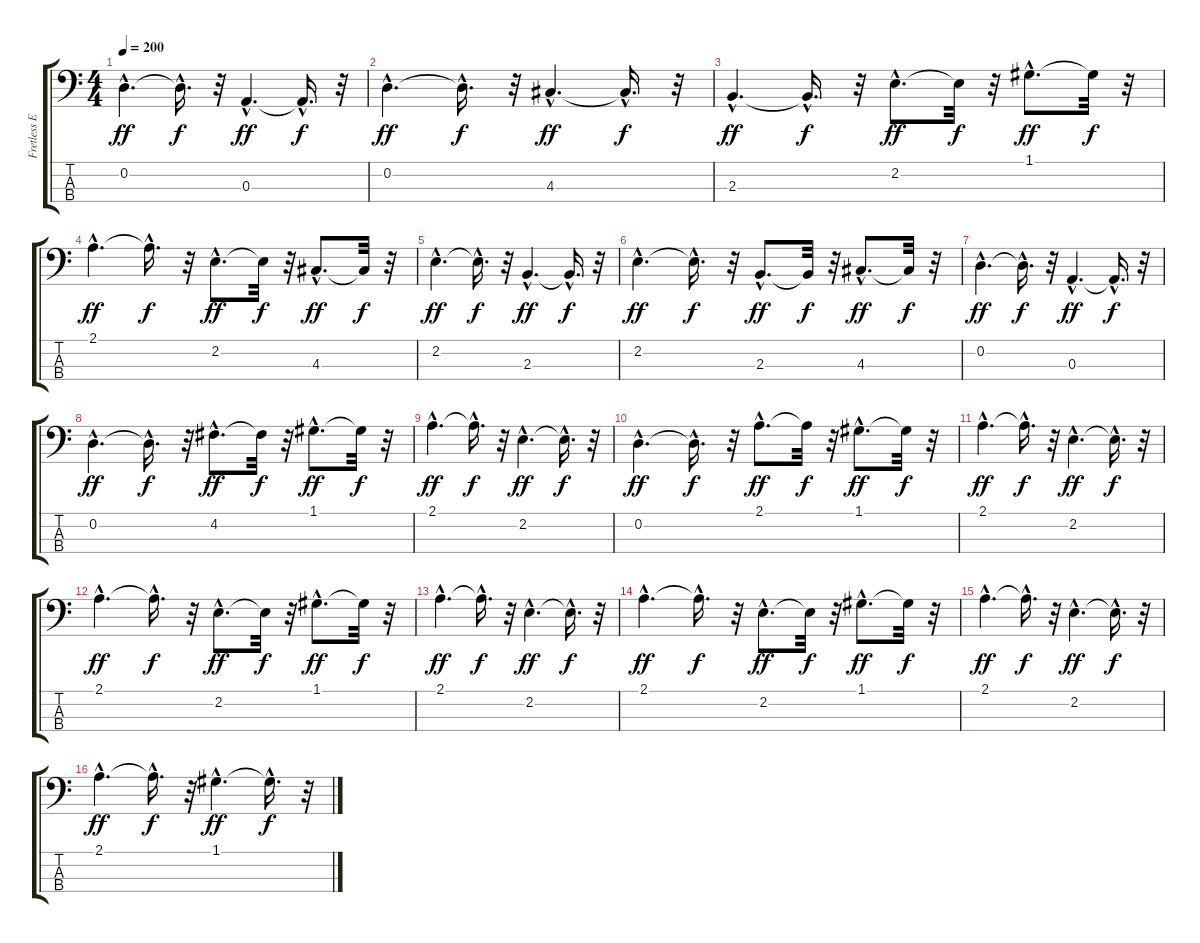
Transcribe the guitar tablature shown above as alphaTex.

\track ("Fretless E.Bass" "Fretless E") {instrument fretlessbass}
\staff {score tabs}
\tuning (G2 D2 A1 E1) {hide}
\ts (4 4)
\tempo 200
\clef f4
\ks c
0.2{hac}.4{d dy ff} 0.2{hac t}.16{d dy f} r.32 0.3{hac}.4{d dy ff} 0.3{hac t}.16{d dy f} r.32 |
0.2{hac}.4{d dy ff} 0.2{hac t}.16{d dy f} r.32 4.3{hac}.4{d dy ff} 4.3{hac t}.16{d dy f} r.32 |
2.3{hac}.4{d dy ff} 2.3{hac t}.16{d dy f} r.32 2.2{hac}.8{d dy ff} 2.2{t}.32{dy f} r.32 1.1{hac}.8{d dy ff} 1.1{t}.32{dy f} r.32 |
2.1{hac}.4{d dy ff} 2.1{hac t}.16{d dy f} r.32 2.2{hac}.8{d dy ff} 2.2{t}.32{dy f} r.32 4.3{hac}.8{d dy ff} 4.3{t}.32{dy f} r.32 |
2.2{hac}.4{d dy ff} 2.2{hac t}.16{d dy f} r.32 2.3{hac}.4{d dy ff} 2.3{hac t}.16{d dy f} r.32 |
2.2{hac}.4{d dy ff} 2.2{hac t}.16{d dy f} r.32 2.3{hac}.8{d dy ff} 2.3{t}.32{dy f} r.32 4.3{hac}.8{d dy ff} 4.3{t}.32{dy f} r.32 |
0.2{hac}.4{d dy ff} 0.2{hac t}.16{d dy f} r.32 0.3{hac}.4{d dy ff} 0.3{hac t}.16{d dy f} r.32 |
0.2{hac}.4{d dy ff} 0.2{hac t}.16{d dy f} r.32 4.2{hac}.8{d dy ff} 4.2{t}.32{dy f} r.32 1.1{hac}.8{d dy ff} 1.1{t}.32{dy f} r.32 |
2.1{hac}.4{d dy ff} 2.1{hac t}.16{d dy f} r.32 2.2{hac}.4{d dy ff} 2.2{hac t}.16{d dy f} r.32 |
0.2{hac}.4{d dy ff} 0.2{hac t}.16{d dy f} r.32 2.1{hac}.8{d dy ff} 2.1{t}.32{dy f} r.32 1.1{hac}.8{d dy ff} 1.1{t}.32{dy f} r.32 |
2.1{hac}.4{d dy ff} 2.1{hac t}.16{d dy f} r.32 2.2{hac}.4{d dy ff} 2.2{hac t}.16{d dy f} r.32 |
2.1{hac}.4{d dy ff} 2.1{hac t}.16{d dy f} r.32 2.2{hac}.8{d dy ff} 2.2{t}.32{dy f} r.32 1.1{hac}.8{d dy ff} 1.1{t}.32{dy f} r.32 |
2.1{hac}.4{d dy ff} 2.1{hac t}.16{d dy f} r.32 2.2{hac}.4{d dy ff} 2.2{hac t}.16{d dy f} r.32 |
2.1{hac}.4{d dy ff} 2.1{hac t}.16{d dy f} r.32 2.2{hac}.8{d dy ff} 2.2{t}.32{dy f} r.32 1.1{hac}.8{d dy ff} 1.1{t}.32{dy f} r.32 |
2.1{hac}.4{d dy ff} 2.1{hac t}.16{d dy f} r.32 2.2{hac}.4{d dy ff} 2.2{hac t}.16{d dy f} r.32 |
2.1{hac}.4{d dy ff} 2.1{hac t}.16{d dy f} r.32 1.1{hac}.4{d dy ff} 1.1{hac t}.16{d dy f} r.32
